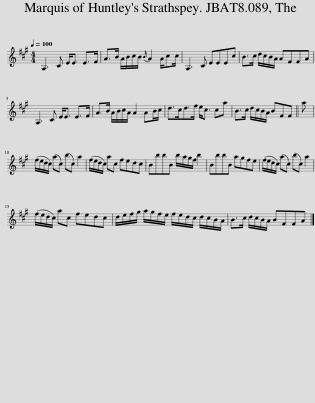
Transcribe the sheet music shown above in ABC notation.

X:1
L:1/8
Q:1/4=100
M:4/4
I:linebreak $
K:A
V:1 treble
V:1
 A,3 C E<E E>F | A>B A/B/c/B/{B} A2 A/cc/ | A,3 C EEEc | B>c d/c/B/A/ AFFA |$ A,3 C E<E E>F | %5
 A>B A/B/c/A/ A2 AB/c/ | d>cd>f e<c ca | B>c d/c/B/A/ BFF || a |$ (f/e/d/c/) (ac) (bc) a2 | %10
 (f/e/d/c/) ac fedc | BbbB b/a/g/f/ b2 | BbbB agfe | (f/e/d/c/) (ac) (bc) a2 |$ (f/e/d/c/) ac fedc | %15
 d/e/f/g/ a/g/f/e/ f/e/d/c/ d/c/B/A/ | B>c d/c/B/A/ BFFA |] %17
